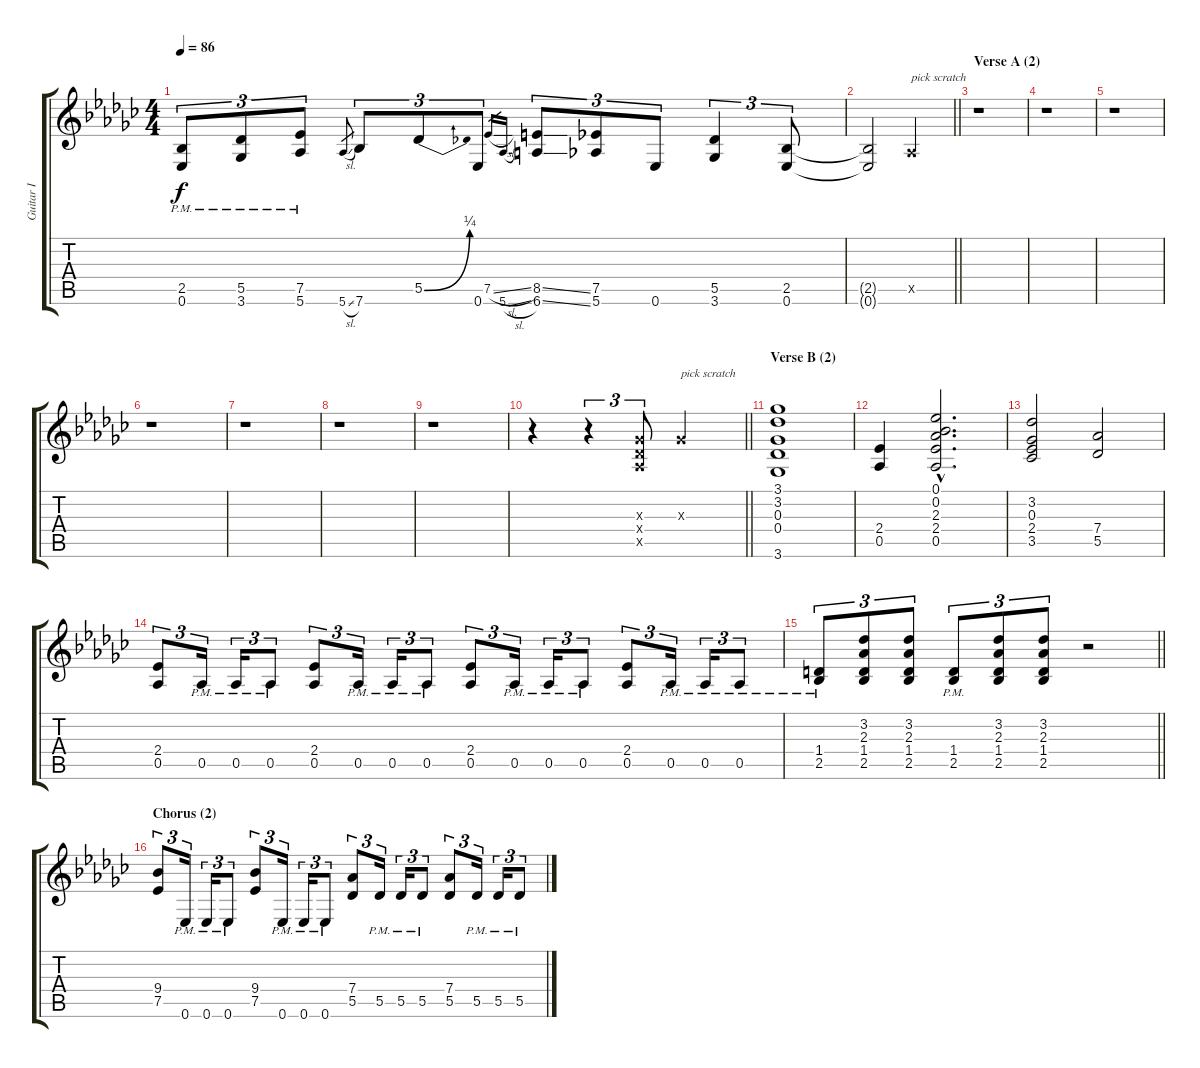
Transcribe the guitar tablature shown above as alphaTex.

\track ("Guitar I" "Guitar I") {instrument distortionguitar}
\staff {score tabs}
\tuning (Eb4 Bb3 Gb3 Db3 Ab2 Eb2) {hide}
\ts (4 4)
\tempo 86
\clef g2
\ks ebminor
(2.5{pm} 0.6{pm}).8{tu (3 2) dy f} (5.5{pm} 3.6{pm}).8{tu (3 2)} (7.5{pm} 5.6{pm}).8{tu (3 2)} 5.6{sl}.8{gr} 7.6.8{tu (3 2)} 5.5{be (bend 0 0 60 1)}.8{tu (3 2)} 0.6.8{tu (3 2)} 7.5{sl}.16{gr} 5.6{sl}.16{gr} (8.5{ss} 6.6{ss}).8{tu (3 2)} (7.5 5.6).8{tu (3 2)} 0.6.8{tu (3 2)} (5.5 3.6).4{tu (3 2)} (2.5 0.6).8{tu (3 2)} |
\barLineRight lightlight
(2.5{t} 0.6{t}).2 0.5{x}.2{txt "pick scratch"} |
\section ("" "Verse A (2)")
r.1 |
r.1 |
r.1 |
r.1 |
r.1 |
r.1 |
r.1 |
\barLineRight lightlight
r.4 r.4{tu (3 2)} (0.3{x} 0.4{x} 0.5{x}).8{tu (3 2)} 0.3{x}.2{txt "pick scratch"} |
\section ("" "Verse B (2)")
(3.1 3.2 0.3 0.4 3.6).1 |
(2.4 0.5).4 (0.1{hac} 0.2{hac} 2.3{hac} 2.4{hac} 0.5{hac}).2{d} |
(3.2 0.3 2.4 3.5).2 (7.4 5.5).2 |
(2.4 0.5).8{tu (3 2)} 0.5{pm}.16{tu (3 2)} 0.5{pm}.16{tu (3 2)} 0.5{pm}.8{tu (3 2)} (2.4 0.5).8{tu (3 2)} 0.5{pm}.16{tu (3 2)} 0.5{pm}.16{tu (3 2)} 0.5{pm}.8{tu (3 2)} (2.4 0.5).8{tu (3 2)} 0.5{pm}.16{tu (3 2)} 0.5{pm}.16{tu (3 2)} 0.5{pm}.8{tu (3 2)} (2.4 0.5).8{tu (3 2)} 0.5{pm}.16{tu (3 2)} 0.5{pm}.16{tu (3 2)} 0.5{pm}.8{tu (3 2)} |
\barLineRight lightlight
(1.4{pm} 2.5{pm}).8{tu (3 2)} (3.2 2.3 1.4 2.5).8{tu (3 2)} (3.2 2.3 1.4 2.5).8{tu (3 2)} (1.4{pm} 2.5{pm}).8{tu (3 2)} (3.2 2.3 1.4 2.5).8{tu (3 2)} (3.2 2.3 1.4 2.5).8{tu (3 2)} r.2 |
\section ("" "Chorus (2)")
(9.4 7.5).8{tu (3 2)} 0.6{pm}.16{tu (3 2)} 0.6{pm}.16{tu (3 2)} 0.6{pm}.8{tu (3 2)} (9.4 7.5).8{tu (3 2)} 0.6{pm}.16{tu (3 2)} 0.6{pm}.16{tu (3 2)} 0.6{pm}.8{tu (3 2)} (7.4 5.5).8{tu (3 2)} 5.5{pm}.16{tu (3 2)} 5.5{pm}.16{tu (3 2)} 5.5{pm}.8{tu (3 2)} (7.4 5.5).8{tu (3 2)} 5.5{pm}.16{tu (3 2)} 5.5{pm}.16{tu (3 2)} 5.5{pm}.8{tu (3 2)}
